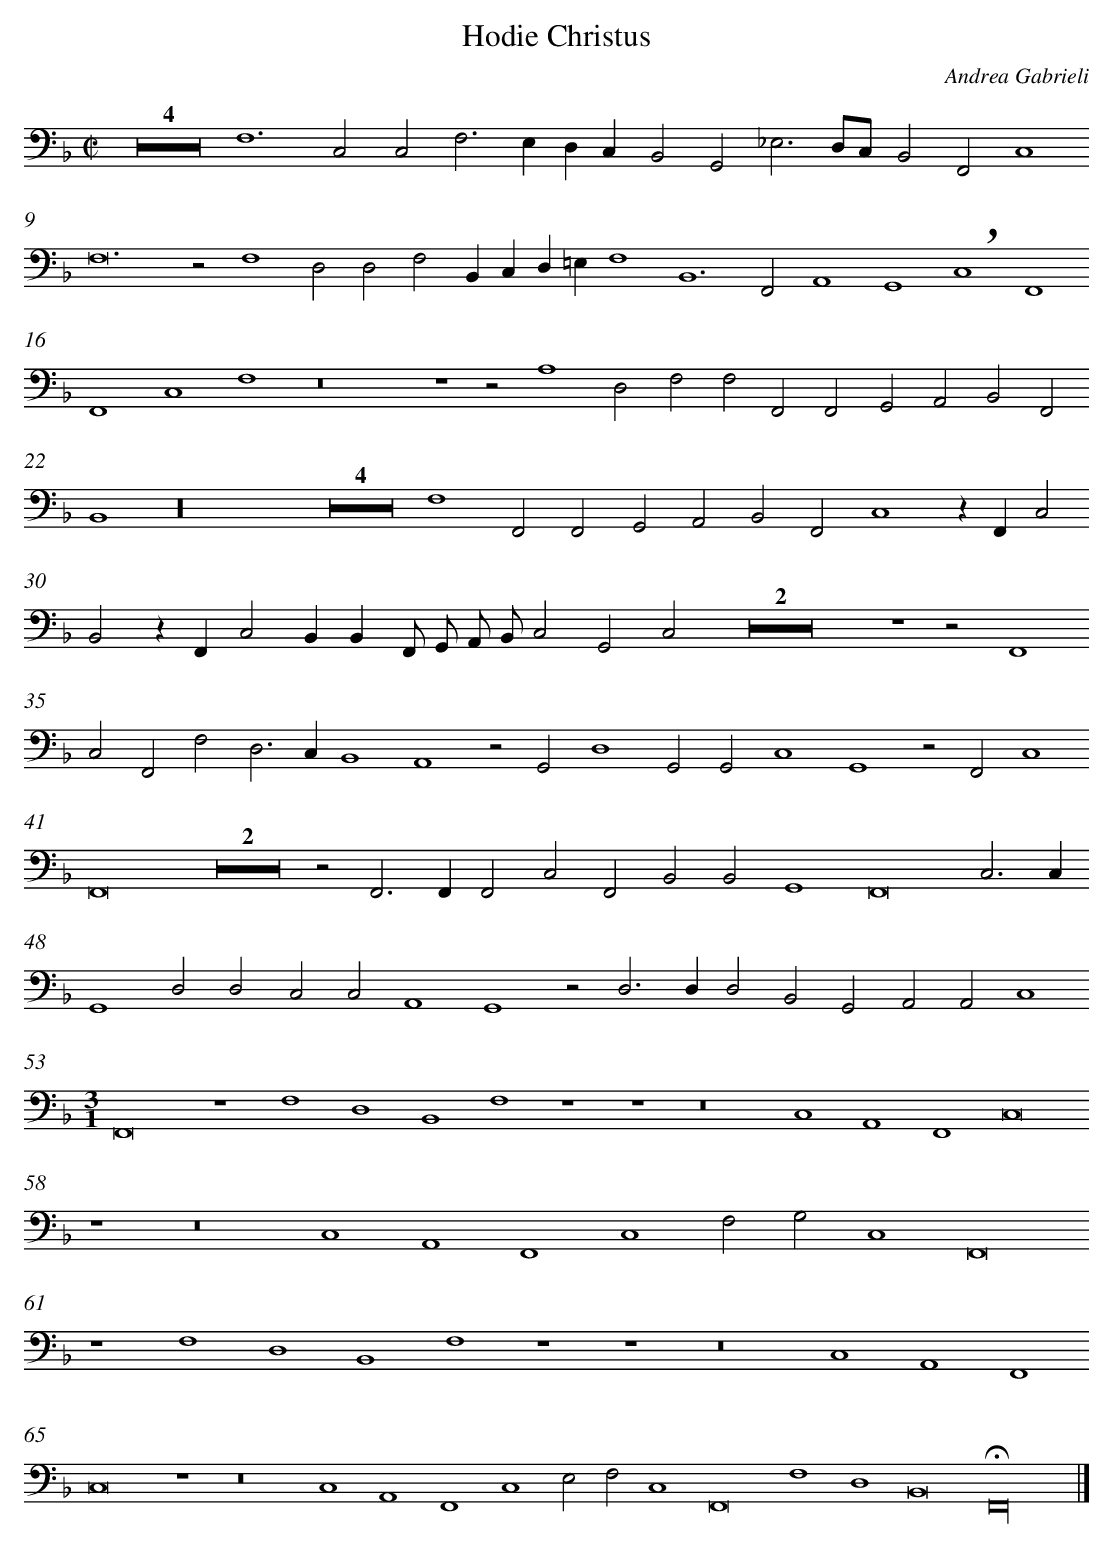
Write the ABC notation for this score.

X:1
T: Hodie Christus
C: Andrea Gabrieli
L: 1/4
M: C|
K: F clef=bass
Z4 [|]
F,6C,2 [|]
C,2F,2>E,2D,C, [|]
B,,2G,,2_E,3D,/C,/ [|]
B,,2F,,2C,4 [|]
F,12 [|]
z2F,4 [|]
D,2D,2F,2 [|]
B,,C,D,=E,F,4 [|]
B,,6F,,2 [|]
A,,4G,,4 [|]
!breath!C,4F,,4 [|]
F,,4C,4 [|]
F,4z8 [|]
z4 [|]
z2A,4D,2 [|]
F,2F,2F,,2F,,2 [|]
G,,2A,,2B,,2F,,2 [|]
B,,4z16 [|]
Z4 [|]
F,4F,,2F,,2 [|]
G,,2A,,2B,,2F,,2 [|]
C,4zF,,C,2 [|]
B,,2zF,,C,2B,,B,, [|]
F,,/ G,,/ A,,/ B,,/C,2G,,2C,2 [|]
Z2 [|]
z4z2F,,4 [|]
C,2F,,2F,2 [|]
D,2>C,2B,,4 [|]
A,,4z2G,,2 [|]
D,4G,,2G,,2 [|]
C,4G,,4 [|]
z2F,,2C,4 [|]
F,,8 [|]
Z2 [|]
z2F,,2>F,,2F,,2 [|]
C,2F,,2B,,2B,,2 [|]
G,,4F,,8 [|]
C,3C, [|]
G,,4D,2D,2 [|]
C,2C,2A,,4 [|]
G,,4z2D,3 [|]
D,D,2B,,2G,,2 [|]
A,,2A,,2C,4 [|]
[M:3/1]F,,8z4 [|]
F,4D,4B,,4 [|]
F,4z4z4 [|]
z8C,4 [|]
A,,4F,,4C,8 [|]
z4z8 [|]
C,4A,,4 [|]
F,,4C,4F,2G,2 [|]
C,4F,,8 [|]
z4F,4D,4 [|]
B,,4F,4z4 [|]
z4z8 [|]
C,4A,,4F,,4 [|]
C,8z4 [|]
z8C,4 [|]
A,,4F,,4C,4 [|]
E,2F,2C,4F,,8 [|]
F,4D,4 [|]
B,,8 [|]
!fermata!F,,16 |]
